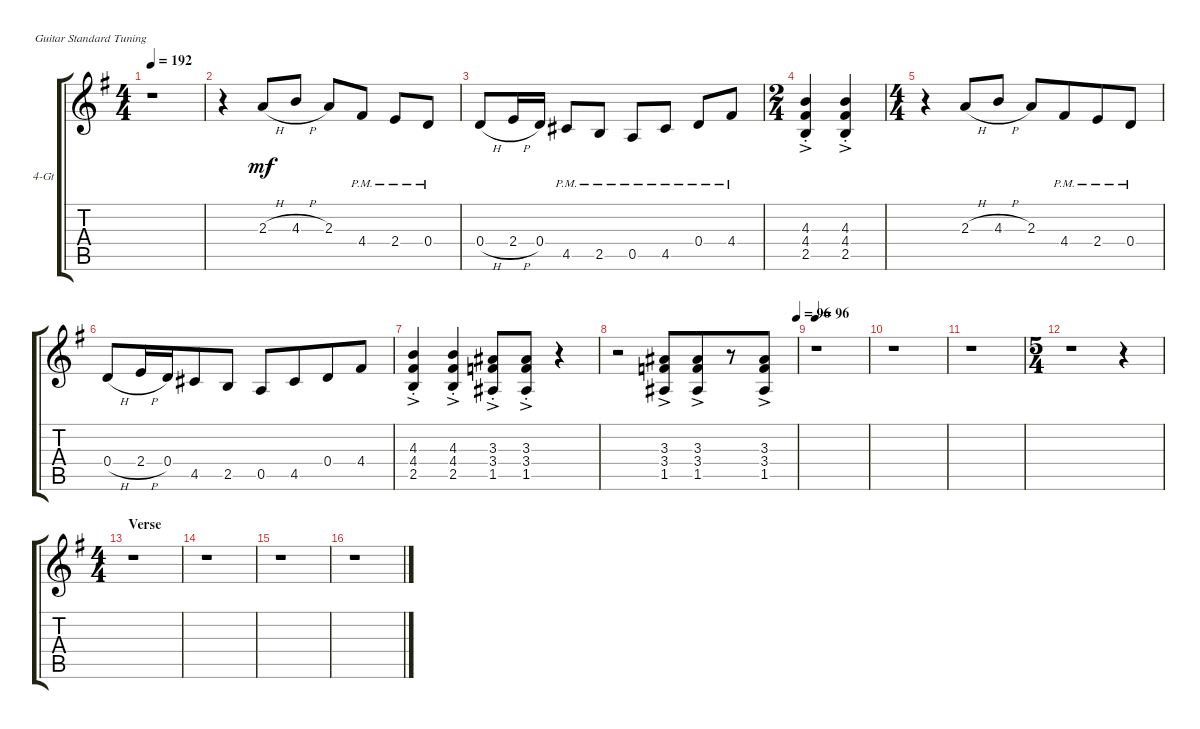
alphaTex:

\bracketExtendMode groupsimilarinstruments
\firstSystemTrackNameOrientation horizontal
\otherSystemsTrackNameOrientation horizontal
\track ("4-Gt" "4-Gt") {instrument electricguitarclean}
\staff {score tabs}
\tuning (E4 B3 G3 D3 A2 E2)
\ts (4 4)
\tempo 192
\clef g2
\scale
1.05549
\ks g
r.1{dy mf} |
\scale
0.944515 r.4 2.3{h}.8 4.3{h}.8 2.3.8 4.4{pm}.8 2.4{pm}.8 0.4{pm}.8 |
\scale
1.05549 0.4{h}.8 2.4{h}.16 0.4.16 4.5{pm}.8 2.5{pm}.8 0.5{pm}.8 4.5{pm}.8 0.4{pm}.8 4.4{pm}.8 |
\ts (2 4)
\beaming (8 4 4)
\scale
0.944515 (4.3{ac st} 4.4{ac st} 2.5{ac st}).4 (4.3{ac st} 4.4{ac st} 2.5{ac st}).4 |
\ts (4 4)
\beaming (8 4 4)
\scale
1.08575 r.4 2.3{h}.8 4.3{h}.8 2.3.8 4.4{pm}.8 2.4{pm}.8 0.4{pm}.8 |
\scale
0.91425 0.4{h}.8 2.4{h}.16 0.4.16 4.5.8 2.5.8 0.5.8 4.5.8 0.4.8 4.4.8 |
\scale
1.05549 (4.3{ac st} 4.4{ac st} 2.5{ac st}).4 (4.3{ac st} 4.4{ac st} 2.5{ac st}).4 (3.3{ac st} 3.4{ac st} 1.5{ac st}).8 (3.3{ac st} 3.4{ac st} 1.5{ac st}).8 r.4 |
\tempo (96 1)
\scale
0.944515 r.2 (3.3{ac} 3.4{ac} 1.5{ac}).8 (3.3{ac} 3.4{ac} 1.5{ac}).8 r.8 (3.3{ac} 3.4{ac} 1.5{ac}).8 |
\tempo 96
\scale
1.05549 r.1 |
\scale
0.944515 r.1 |
\scale
1.05549 r.1 |
\ts (5 4)
\beaming (8 4 4)
\scale
0.944515 r.1 r.4 |
\ts (4 4)
\beaming (8 4 4)
\section ("" "Verse")
\scale
1.08575 r.1 |
\scale
0.91425 r.1 |
\scale
1.05549 r.1 |
\scale
0.944515 r.1
